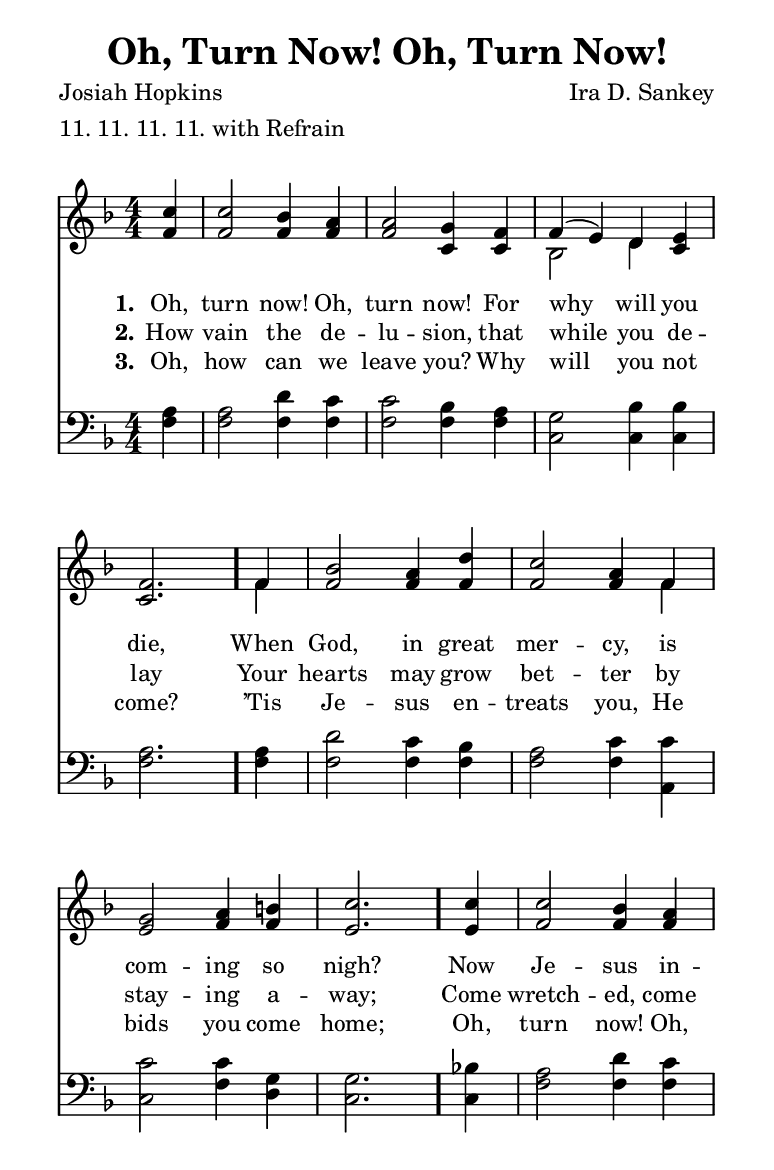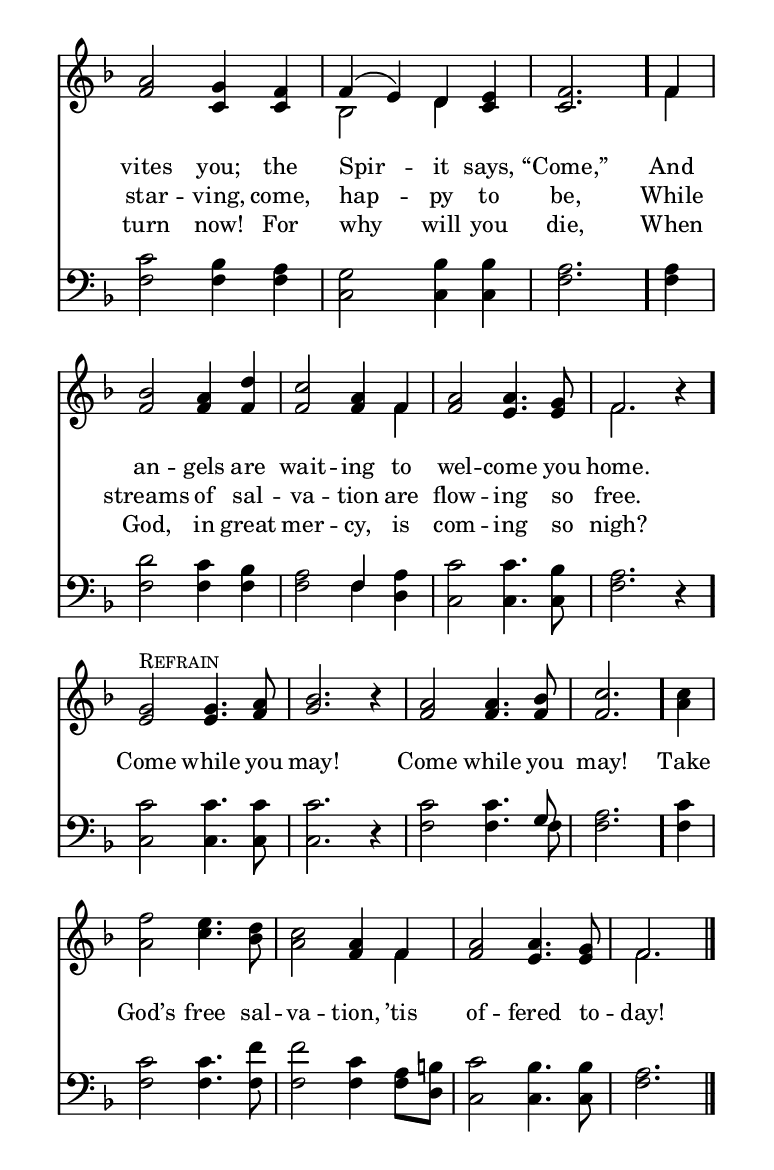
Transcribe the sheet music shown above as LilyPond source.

\include "common/global.ily"
\paper {
  \include "common/paper.ily"
}

\header{
  %gospel
  hymnnumber = "110"
  title = "Oh, Turn Now! Oh, Turn Now!"
  tunename = "Hiding in Thee"
  meter = "11. 11. 11. 11. with Refrain"
  poet = "Josiah Hopkins" % from http://hymnary.org/text/o_turn_ye_o_turn_ye_for_why_will_ye_die
  composer = "Ira D. Sankey"
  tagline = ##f
}

% for fermata in MIDI
ta = { \tempo 4=100 }
tb = { \tempo 4=50  }

% original document for this song often shows quavers where crotchets belong
patternAA = { c4 | c2 c4 c4 | c2 c4 c4 | c4( c4) c4 c4 | c2. }
patternAB = { c4 | c2 c4 c4 | c2 c4 c4 | c2      c4 c4 | c2. }

patternBA = \patternAB
patternBB = { c4 | c2 c4 c4 | c2 c4 c4 | c2    c4. c8 | c2. } % inlined last rest

patternCA = { c2 c4. c8 | c2. r4 | c2 c4. c8 | c2. }

patternDA = { c4 | c2 c4. c8 | c2 c4 c4      | c2 c4. c8 | c2. }
patternDB = { c4 | c2 c4. c8 | c2 c4 c8[ c8] | c2 c4. c8 | c2. }

global = {
  \include "common/overrides.ily"
  \override Staff.TimeSignature.style = #'numbered
  \time 4/4
  \override Score.MetronomeMark.transparent = ##t % hide all fermata changes too
  \ta
  \key f \major
  \partial 4
  \autoBeamOff
}

notesSoprano = {
\global
\relative c'' {

  \changePitch \patternAA { c | c bes a | a g f | f e d e | f }
  \changePitch \patternBA { f | bes a d | c a f | g a b! | c }
  \changePitch \patternAA { c | c bes a | a g f | f e d e | f }
  \changePitch \patternBB { f | bes a d | c a f | a a g | f r4 }

  << s^\markup { \small \caps "Refrain" }
  \changePitch \patternCA { g g a | bes | a a bes | c } >>
  \changePitch \patternDA { c | f e d | c a f | a a g | f }

  \bar "|."

}
}

notesAlto = {
\global
\relative e' {

  \changePitch \patternAB { f | f f f | f c c | bes d c | c }
  \changePitch \patternBA { f | f f f | f f f | e f f | e }
  \changePitch \patternAB { e | f f f | f c c | bes d c | c }
  \changePitch \patternBB { f | f f f | f f f | f e e | f r4 }

  \changePitch \patternCA { e e f | g | f f f | f }
  \changePitch \patternDA { a | a c bes | a f f | f e e | f }

}
}

notesTenor = {
\global
\relative a {

  \changePitch \patternAB { a | a d c | c bes a | g bes bes | a }
  \changePitch \patternBA { a | d c bes | a c c | c c g | g }
  \changePitch \patternAB { bes! | a d c | c bes a | g bes bes | a }
  \changePitch \patternBB { a | d c bes | a f a | c c bes | a r4 }

  \changePitch \patternCA { c c c | c | c c g | a }
  \changePitch \patternDB { c | c c f | f c a b! | c bes bes | a }

}
}

notesBass = {
\global
\relative f {

  \changePitch \patternAB { f | f f f | f f f c c c | f }
  \changePitch \patternBA { f | f f f | f f a, | c f d | c }
  \changePitch \patternAB { c | f f f | f f f | c c c | f }
  \changePitch \patternBB { f | f f f | f f d | c c c | f r4 }

  \changePitch \patternCA { c c c | c | f f f | f }
  \changePitch \patternDB { f | f f f | f f f d | c c c | f }

}
}

Refrain = \lyricmode {

Come while you may! Come while you may! \bar "."
Take God’s free sal -- va -- tion, ’tis of -- fered to -- day! \bar "."

}

wordsA = \lyricmode {
\set stanza = "1."

Oh, turn now! Oh, turn now! For why will you die, \bar "."
When God, in great mer -- cy, is com -- ing so nigh? \bar "."
Now Je -- sus in -- vites you; the Spir -- it says, “Come,” \bar "."
And an -- gels are wait -- ing to wel -- come you home. \bar "."

}

wordsB = \lyricmode {
\set stanza = "2."

How vain the de -- lu -- sion, that while you de -- lay
Your hearts may grow bet -- ter by stay -- ing a -- way;
Come wretch -- ed, come star -- ving, come, hap -- py to be,
While streams of sal -- va -- tion are flow -- ing so free.

\Refrain

}

wordsC = \lyricmode {
\set stanza = "3."

Oh, how can we leave you? Why will you not come?
’Tis Je -- sus en -- treats you, He bids you come home;
Oh, turn now! Oh, turn now! For why will you die,
When God, in great mer -- cy, is com -- ing so nigh?

}

\score {
  \context ChoirStaff <<
    \context Staff = upper <<
      \set Staff.autoBeaming = ##f
      \set ChoirStaff.systemStartDelimiter = #'SystemStartBar
      \set ChoirStaff.printPartCombineTexts = ##f
      \partcombine #'(2 . 11) \notesSoprano \notesAlto
      \context NullVoice = sopranos { \voiceOne << \notesSoprano >> }
      \context Lyrics = one   \lyricsto sopranos \wordsA
      \context Lyrics = two   \lyricsto sopranos \wordsB
      \context Lyrics = three \lyricsto sopranos \wordsC
    >>
    \context Staff = men <<
      \set Staff.autoBeaming = ##f
      \clef bass
      \set ChoirStaff.printPartCombineTexts = ##f
      \partcombine #'(2 . 11) \notesTenor \notesBass
    >>
  >>
  \layout {
    \include "common/layout.ily"
  }
  \midi{
    \include "common/midi.ily"
  }
}

\version "2.19.49"  % necessary for upgrading to future LilyPond versions.

% vi:set et ts=2 sw=2 ai nocindent syntax=lilypond:
